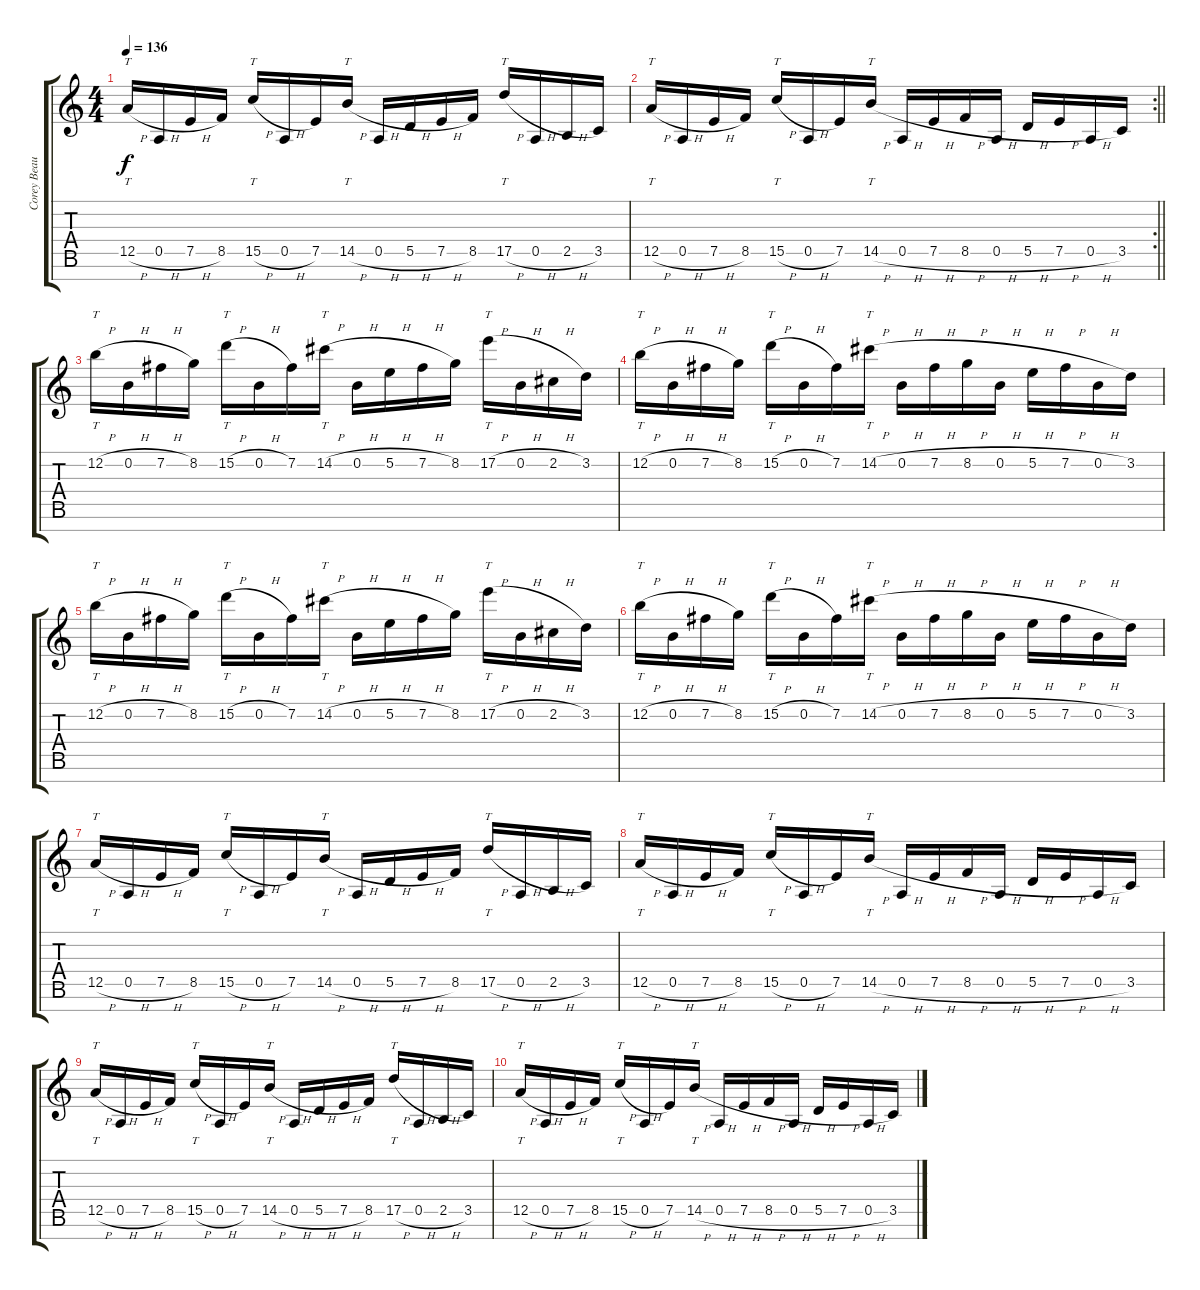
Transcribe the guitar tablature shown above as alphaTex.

\track ("Corey Beaulieu" "Corey Beau") {instrument distortionguitar}
\staff {score tabs}
\tuning (E4 B3 G3 D3 A2 E2 B1) {hide}
\ts (4 4)
\tempo 136
\clef g2
\ks c
12.5{h}.16{tt dy f} 0.5{h}.16 7.5{h}.16 8.5.16 15.5{h}.16{tt} 0.5{h}.16 7.5.16 14.5{h}.16{tt} 0.5{h}.16 5.5{h}.16 7.5{h}.16 8.5.16 17.5{h}.16{tt} 0.5{h}.16 2.5{h}.16 3.5.16 |
\rc 2
\barLineRight lightlight
12.5{h}.16{tt} 0.5{h}.16 7.5{h}.16 8.5.16 15.5{h}.16{tt} 0.5{h}.16 7.5.16 14.5{h}.16{tt} 0.5{h}.16 7.5{h}.16 8.5{h}.16 0.5{h}.16 5.5{h}.16 7.5{h}.16 0.5{h}.16 3.5.16 |
12.2{h}.16{tt volume 8} 0.2{h}.16 7.2{h}.16 8.2.16 15.2{h}.16{tt} 0.2{h}.16 7.2.16 14.2{h}.16{tt} 0.2{h}.16 5.2{h}.16 7.2{h}.16 8.2.16 17.2{h}.16{tt} 0.2{h}.16 2.2{h}.16 3.2.16 |
12.2{h}.16{tt} 0.2{h}.16 7.2{h}.16 8.2.16 15.2{h}.16{tt} 0.2{h}.16 7.2.16 14.2{h}.16{tt} 0.2{h}.16 7.2{h}.16 8.2{h}.16 0.2{h}.16 5.2{h}.16 7.2{h}.16 0.2{h}.16 3.2.16 |
12.2{h}.16{tt} 0.2{h}.16 7.2{h}.16 8.2.16 15.2{h}.16{tt} 0.2{h}.16 7.2.16 14.2{h}.16{tt} 0.2{h}.16 5.2{h}.16 7.2{h}.16 8.2.16 17.2{h}.16{tt} 0.2{h}.16 2.2{h}.16 3.2.16 |
12.2{h}.16{tt} 0.2{h}.16 7.2{h}.16 8.2.16 15.2{h}.16{tt} 0.2{h}.16 7.2.16 14.2{h}.16{tt} 0.2{h}.16 7.2{h}.16 8.2{h}.16 0.2{h}.16 5.2{h}.16 7.2{h}.16 0.2{h}.16 3.2.16 |
12.5{h}.16{tt volume 0} 0.5{h}.16 7.5{h}.16 8.5.16 15.5{h}.16{tt} 0.5{h}.16 7.5.16 14.5{h}.16{tt} 0.5{h}.16 5.5{h}.16 7.5{h}.16 8.5.16 17.5{h}.16{tt} 0.5{h}.16 2.5{h}.16 3.5.16 |
12.5{h}.16{tt} 0.5{h}.16 7.5{h}.16 8.5.16 15.5{h}.16{tt} 0.5{h}.16 7.5.16 14.5{h}.16{tt} 0.5{h}.16 7.5{h}.16 8.5{h}.16 0.5{h}.16 5.5{h}.16 7.5{h}.16 0.5{h}.16 3.5.16 |
12.5{h}.16{tt} 0.5{h}.16 7.5{h}.16 8.5.16 15.5{h}.16{tt} 0.5{h}.16 7.5.16 14.5{h}.16{tt} 0.5{h}.16 5.5{h}.16 7.5{h}.16 8.5.16 17.5{h}.16{tt} 0.5{h}.16 2.5{h}.16 3.5.16 |
12.5{h}.16{tt} 0.5{h}.16 7.5{h}.16 8.5.16 15.5{h}.16{tt} 0.5{h}.16 7.5.16 14.5{h}.16{tt} 0.5{h}.16 7.5{h}.16 8.5{h}.16 0.5{h}.16 5.5{h}.16 7.5{h}.16 0.5{h}.16 3.5.16
